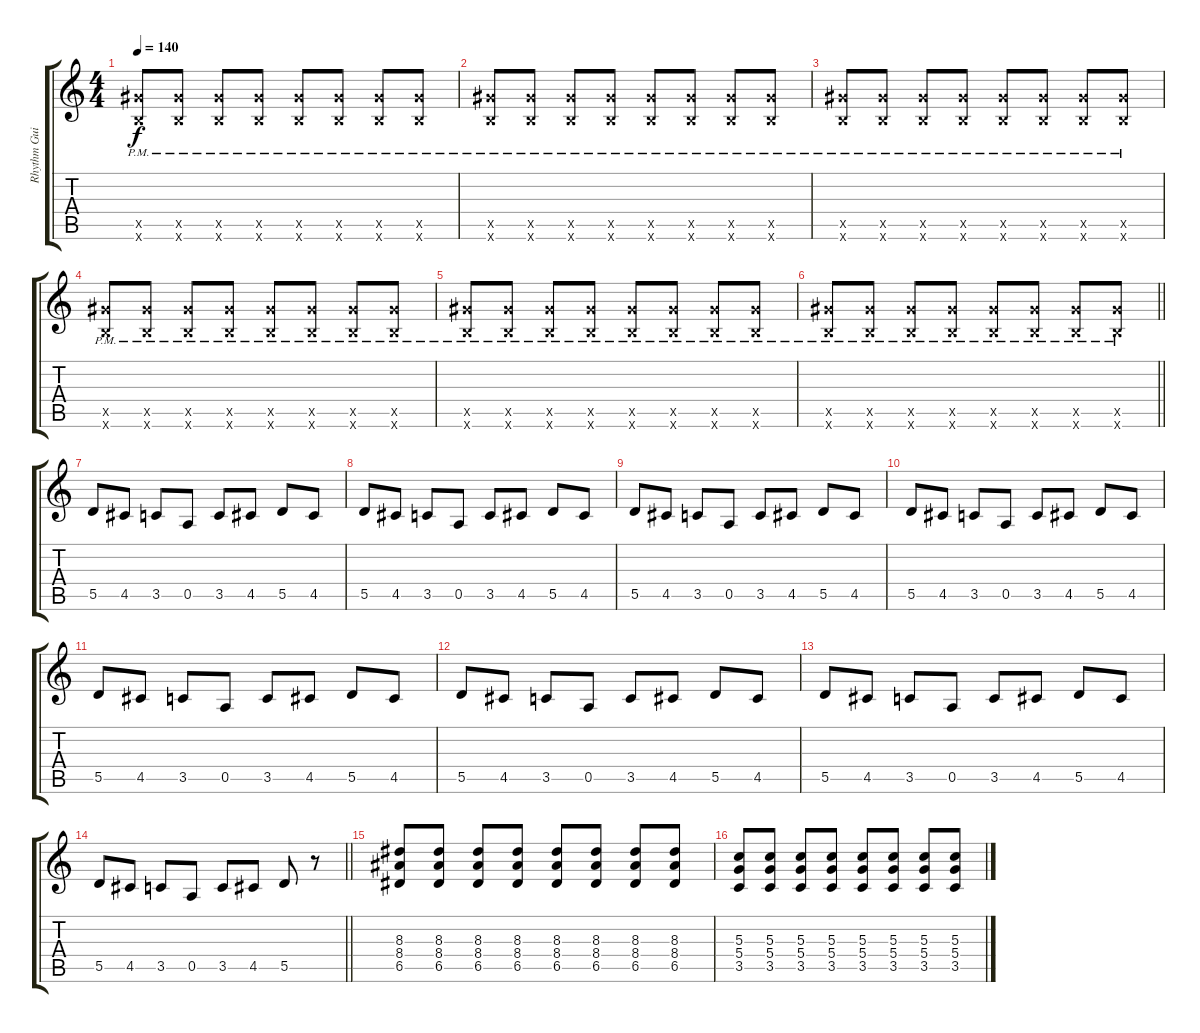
\track ("Rhythm Guitar" "Rhythm Gui") {instrument distortionguitar}
\staff {score tabs}
\tuning (E4 B3 G3 D3 A2 D2) {hide}
\ts (4 4)
\tempo 140
\clef g2
\ks c
(11.5{pm x} 9.6{pm x}).8{dy f} (11.5{pm x} 9.6{pm x}).8 (11.5{pm x} 9.6{pm x}).8 (11.5{pm x} 9.6{pm x}).8 (11.5{pm x} 9.6{pm x}).8 (11.5{pm x} 9.6{pm x}).8 (11.5{pm x} 9.6{pm x}).8 (11.5{pm x} 9.6{pm x}).8 |
(11.5{pm x} 9.6{pm x}).8 (11.5{pm x} 9.6{pm x}).8 (11.5{pm x} 9.6{pm x}).8 (11.5{pm x} 9.6{pm x}).8 (11.5{pm x} 9.6{pm x}).8 (11.5{pm x} 9.6{pm x}).8 (11.5{pm x} 9.6{pm x}).8 (11.5{pm x} 9.6{pm x}).8 |
(11.5{pm x} 9.6{pm x}).8 (11.5{pm x} 9.6{pm x}).8 (11.5{pm x} 9.6{pm x}).8 (11.5{pm x} 9.6{pm x}).8 (11.5{pm x} 9.6{pm x}).8 (11.5{pm x} 9.6{pm x}).8 (11.5{pm x} 9.6{pm x}).8 (11.5{pm x} 9.6{pm x}).8 |
(11.5{pm x} 9.6{pm x}).8 (11.5{pm x} 9.6{pm x}).8 (11.5{pm x} 9.6{pm x}).8 (11.5{pm x} 9.6{pm x}).8 (11.5{pm x} 9.6{pm x}).8 (11.5{pm x} 9.6{pm x}).8 (11.5{pm x} 9.6{pm x}).8 (11.5{pm x} 9.6{pm x}).8 |
(11.5{pm x} 9.6{pm x}).8 (11.5{pm x} 9.6{pm x}).8 (11.5{pm x} 9.6{pm x}).8 (11.5{pm x} 9.6{pm x}).8 (11.5{pm x} 9.6{pm x}).8 (11.5{pm x} 9.6{pm x}).8 (11.5{pm x} 9.6{pm x}).8 (11.5{pm x} 9.6{pm x}).8 |
\barLineRight lightlight
(11.5{pm x} 9.6{pm x}).8 (11.5{pm x} 9.6{pm x}).8 (11.5{pm x} 9.6{pm x}).8 (11.5{pm x} 9.6{pm x}).8 (11.5{pm x} 9.6{pm x}).8 (11.5{pm x} 9.6{pm x}).8 (11.5{pm x} 9.6{pm x}).8 (11.5{pm x} 9.6{pm x}).8 |
5.5.8 4.5.8 3.5.8 0.5.8 3.5.8 4.5.8 5.5.8 4.5.8 |
5.5.8 4.5.8 3.5.8 0.5.8 3.5.8 4.5.8 5.5.8 4.5.8 |
5.5.8 4.5.8 3.5.8 0.5.8 3.5.8 4.5.8 5.5.8 4.5.8 |
5.5.8 4.5.8 3.5.8 0.5.8 3.5.8 4.5.8 5.5.8 4.5.8 |
5.5.8 4.5.8 3.5.8 0.5.8 3.5.8 4.5.8 5.5.8 4.5.8 |
5.5.8 4.5.8 3.5.8 0.5.8 3.5.8 4.5.8 5.5.8 4.5.8 |
5.5.8 4.5.8 3.5.8 0.5.8 3.5.8 4.5.8 5.5.8 4.5.8 |
\barLineRight lightlight
5.5.8 4.5.8 3.5.8 0.5.8 3.5.8 4.5.8 5.5.8 r.8 |
(8.3 8.4 6.5).8 (8.3 8.4 6.5).8 (8.3 8.4 6.5).8 (8.3 8.4 6.5).8 (8.3 8.4 6.5).8 (8.3 8.4 6.5).8 (8.3 8.4 6.5).8 (8.3 8.4 6.5).8 |
(5.3 5.4 3.5).8 (5.3 5.4 3.5).8 (5.3 5.4 3.5).8 (5.3 5.4 3.5).8 (5.3 5.4 3.5).8 (5.3 5.4 3.5).8 (5.3 5.4 3.5).8 (5.3 5.4 3.5).8
